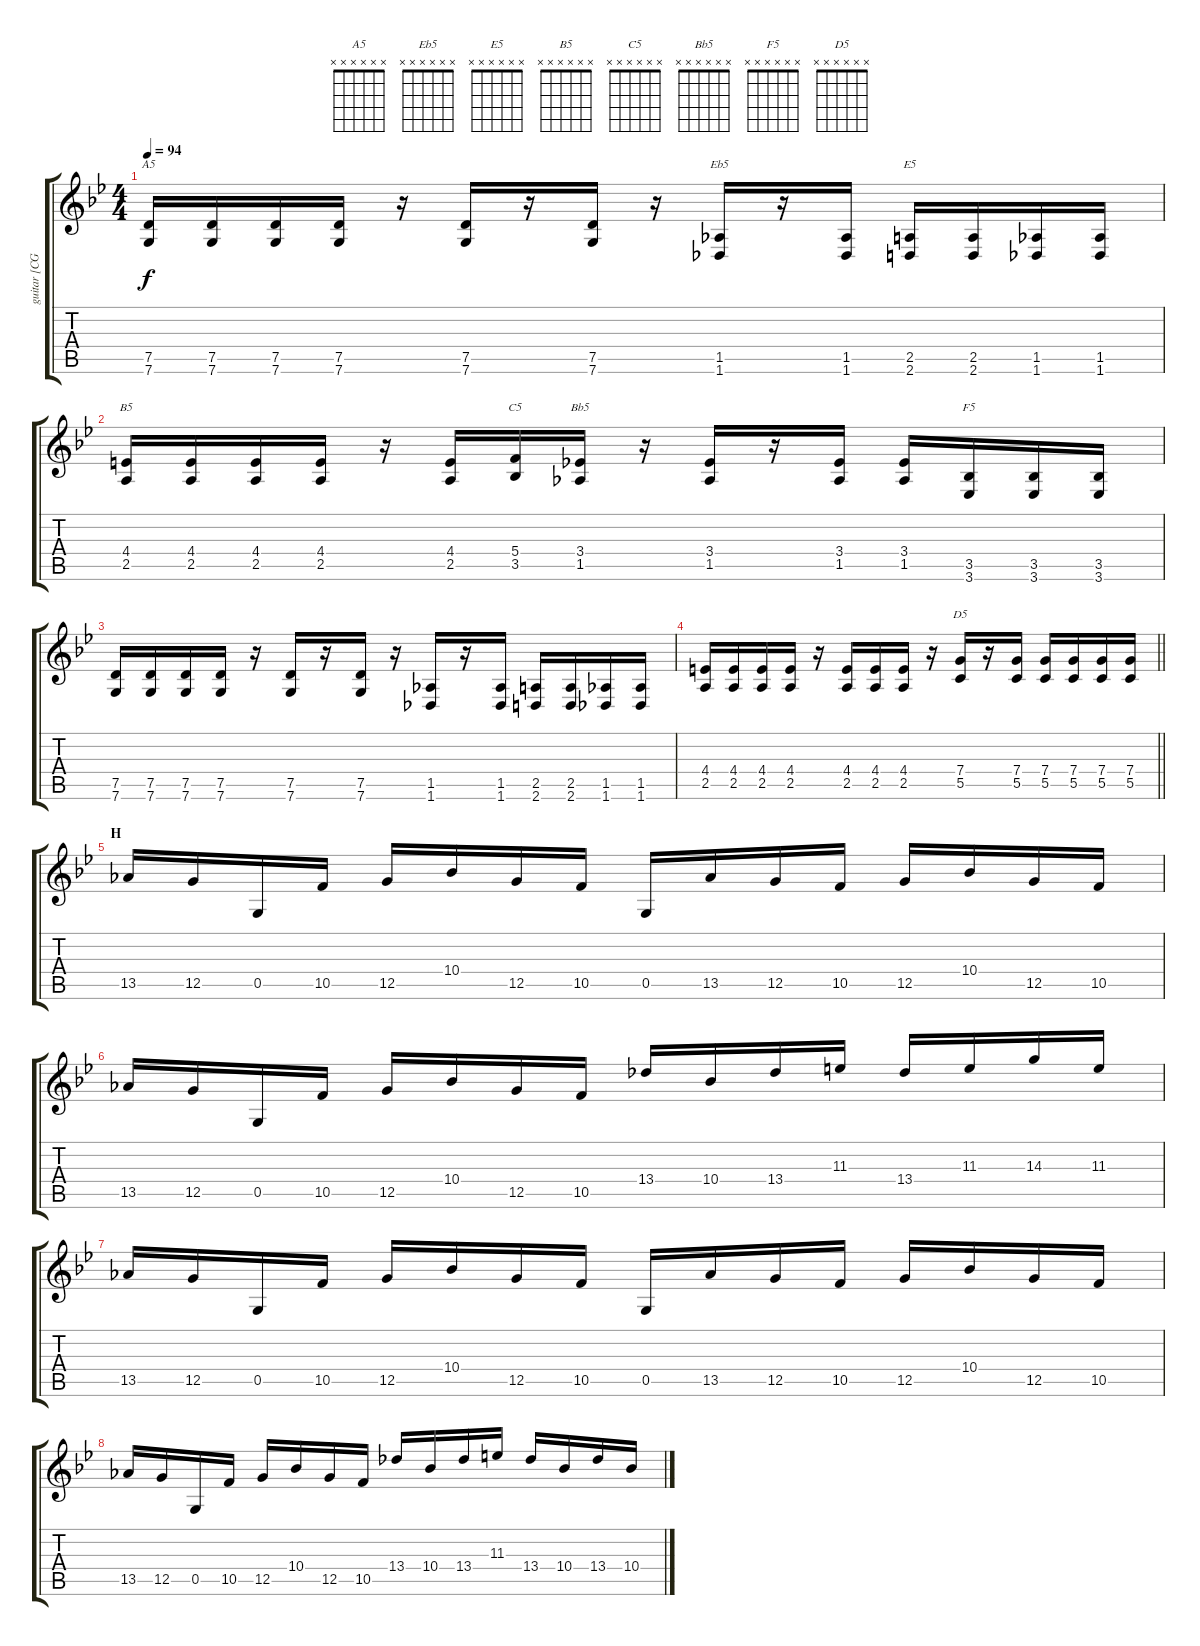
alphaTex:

\track ("guitar [CGCFAD]" "guitar [CG") {instrument distortionguitar}
\staff {score tabs}
\tuning (D4 A3 F3 C3 G2 C2) {hide}
\chord ("A5" x x x x x x)
\chord ("Eb5" x x x x x x)
\chord ("E5" x x x x x x)
\chord ("B5" x x x x x x)
\chord ("C5" x x x x x x)
\chord ("Bb5" x x x x x x)
\chord ("F5" x x x x x x)
\chord ("D5" x x x x x x)
\ts (4 4)
\tempo 94
\clef g2
\ks bb
(7.5 7.6).16{ch "A5" dy f} (7.5 7.6).16 (7.5 7.6).16 (7.5 7.6).16 r.16 (7.5 7.6).16 r.16 (7.5 7.6).16 r.16 (1.5 1.6).16{ch "Eb5"} r.16 (1.5 1.6).16 (2.5 2.6).16{ch "E5"} (2.5 2.6).16 (1.5 1.6).16 (1.5 1.6).16 |
(4.4 2.5).16{ch "B5"} (4.4 2.5).16 (4.4 2.5).16 (4.4 2.5).16 r.16 (4.4 2.5).16 (5.4 3.5).16{ch "C5"} (3.4 1.5).16{ch "Bb5"} r.16 (3.4 1.5).16 r.16 (3.4 1.5).16 (3.4 1.5).16 (3.5 3.6).16{ch "F5"} (3.5 3.6).16 (3.5 3.6).16 |
(7.5 7.6).16 (7.5 7.6).16 (7.5 7.6).16 (7.5 7.6).16 r.16 (7.5 7.6).16 r.16 (7.5 7.6).16 r.16 (1.5 1.6).16 r.16 (1.5 1.6).16 (2.5 2.6).16 (2.5 2.6).16 (1.5 1.6).16 (1.5 1.6).16 |
\barLineRight lightlight
(4.4 2.5).16 (4.4 2.5).16 (4.4 2.5).16 (4.4 2.5).16 r.16 (4.4 2.5).16 (4.4 2.5).16 (4.4 2.5).16 r.16 (7.4 5.5).16{ch "D5"} r.16 (7.4 5.5).16 (7.4 5.5).16 (7.4 5.5).16 (7.4 5.5).16 (7.4 5.5).16 |
\section ("" "H")
13.5.16 12.5.16 0.5.16 10.5.16 12.5.16 10.4.16 12.5.16 10.5.16 0.5.16 13.5.16 12.5.16 10.5.16 12.5.16 10.4.16 12.5.16 10.5.16 |
13.5.16 12.5.16 0.5.16 10.5.16 12.5.16 10.4.16 12.5.16 10.5.16 13.4.16{beam Up} 10.4.16{beam Up} 13.4.16{beam Up} 11.3.16{beam Up} 13.4.16{beam Up} 11.3.16{beam Up} 14.3.16{beam Up} 11.3.16{beam Up} |
13.5.16 12.5.16 0.5.16 10.5.16 12.5.16 10.4.16 12.5.16 10.5.16 0.5.16 13.5.16 12.5.16 10.5.16 12.5.16 10.4.16 12.5.16 10.5.16 |
13.5.16 12.5.16 0.5.16 10.5.16 12.5.16 10.4.16 12.5.16 10.5.16 13.4.16{beam Up} 10.4.16{beam Up} 13.4.16{beam Up} 11.3.16{beam Up} 13.4.16{beam Up} 10.4.16{beam Up} 13.4.16{beam Up} 10.4.16{beam Up}
